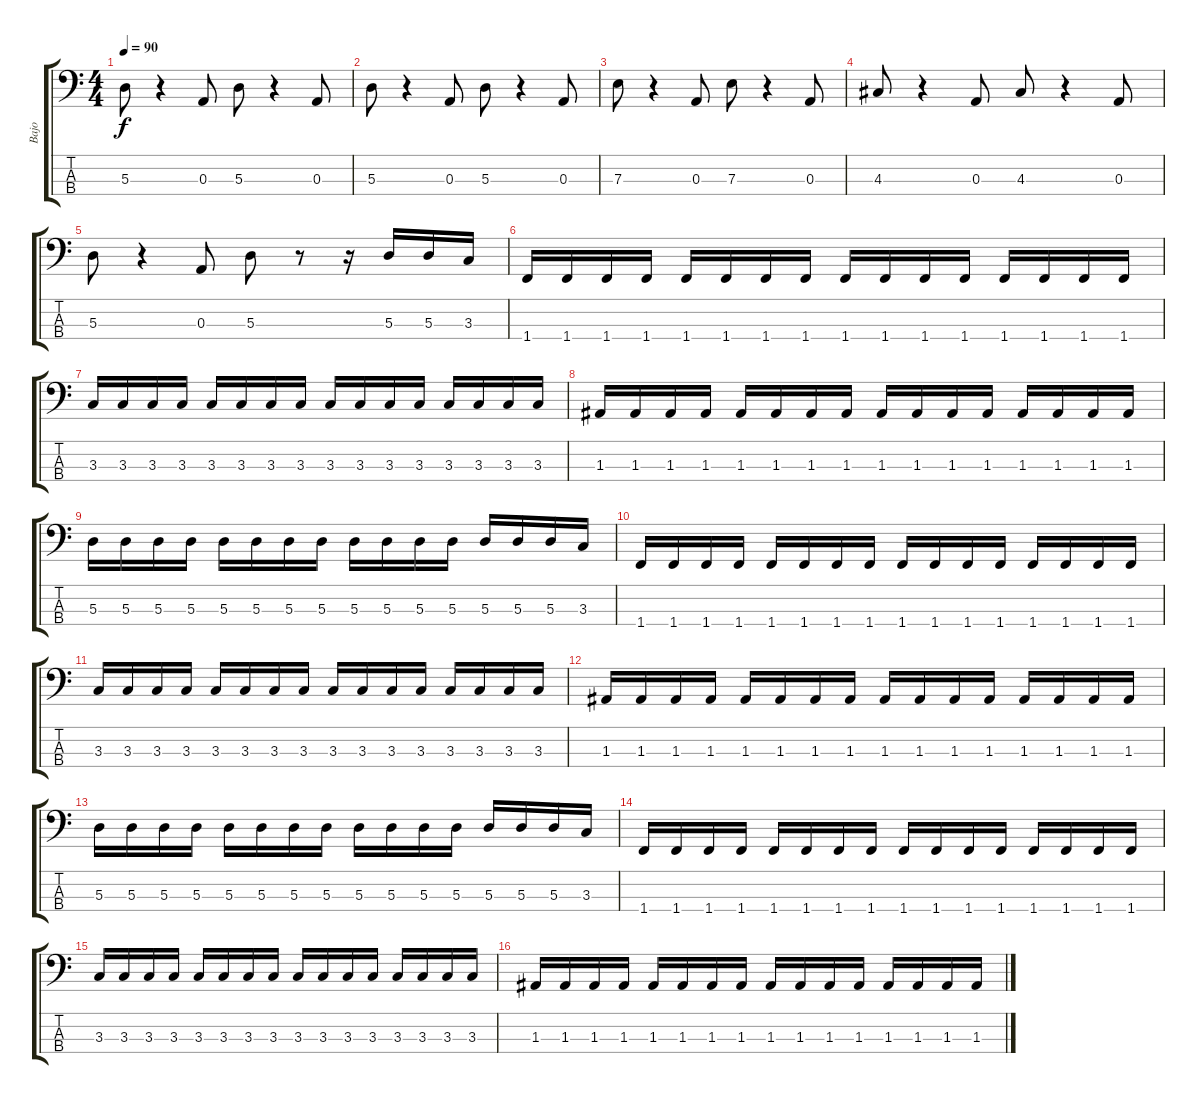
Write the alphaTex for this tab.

\track ("Bajo" "Bajo") {instrument electricbasspick}
\staff {score tabs}
\tuning (G2 D2 A1 E1) {hide}
\ts (4 4)
\tempo 90
\clef f4
\ks c
5.3.8{dy f} r.4 0.3.8 5.3.8 r.4 0.3.8 |
5.3.8 r.4 0.3.8 5.3.8 r.4 0.3.8 |
7.3.8 r.4 0.3.8 7.3.8 r.4 0.3.8 |
4.3.8 r.4 0.3.8 4.3.8 r.4 0.3.8 |
5.3.8 r.4 0.3.8 5.3.8 r.8 r.16 5.3.16 5.3.16 3.3.16 |
1.4.16 1.4.16 1.4.16 1.4.16 1.4.16 1.4.16 1.4.16 1.4.16 1.4.16 1.4.16 1.4.16 1.4.16 1.4.16 1.4.16 1.4.16 1.4.16 |
3.3.16 3.3.16 3.3.16 3.3.16 3.3.16 3.3.16 3.3.16 3.3.16 3.3.16 3.3.16 3.3.16 3.3.16 3.3.16 3.3.16 3.3.16 3.3.16 |
1.3.16 1.3.16 1.3.16 1.3.16 1.3.16 1.3.16 1.3.16 1.3.16 1.3.16 1.3.16 1.3.16 1.3.16 1.3.16 1.3.16 1.3.16 1.3.16 |
5.3.16 5.3.16 5.3.16 5.3.16 5.3.16 5.3.16 5.3.16 5.3.16 5.3.16 5.3.16 5.3.16 5.3.16 5.3.16 5.3.16 5.3.16 3.3.16 |
1.4.16 1.4.16 1.4.16 1.4.16 1.4.16 1.4.16 1.4.16 1.4.16 1.4.16 1.4.16 1.4.16 1.4.16 1.4.16 1.4.16 1.4.16 1.4.16 |
3.3.16 3.3.16 3.3.16 3.3.16 3.3.16 3.3.16 3.3.16 3.3.16 3.3.16 3.3.16 3.3.16 3.3.16 3.3.16 3.3.16 3.3.16 3.3.16 |
1.3.16 1.3.16 1.3.16 1.3.16 1.3.16 1.3.16 1.3.16 1.3.16 1.3.16 1.3.16 1.3.16 1.3.16 1.3.16 1.3.16 1.3.16 1.3.16 |
5.3.16 5.3.16 5.3.16 5.3.16 5.3.16 5.3.16 5.3.16 5.3.16 5.3.16 5.3.16 5.3.16 5.3.16 5.3.16 5.3.16 5.3.16 3.3.16 |
1.4.16 1.4.16 1.4.16 1.4.16 1.4.16 1.4.16 1.4.16 1.4.16 1.4.16 1.4.16 1.4.16 1.4.16 1.4.16 1.4.16 1.4.16 1.4.16 |
3.3.16 3.3.16 3.3.16 3.3.16 3.3.16 3.3.16 3.3.16 3.3.16 3.3.16 3.3.16 3.3.16 3.3.16 3.3.16 3.3.16 3.3.16 3.3.16 |
1.3.16 1.3.16 1.3.16 1.3.16 1.3.16 1.3.16 1.3.16 1.3.16 1.3.16 1.3.16 1.3.16 1.3.16 1.3.16 1.3.16 1.3.16 1.3.16
